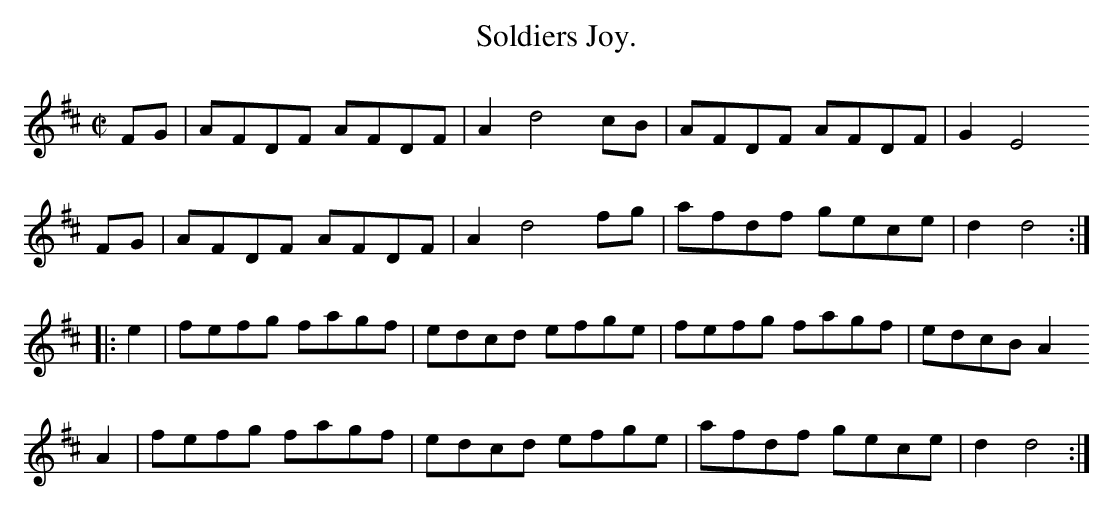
X:1
T:Soldiers Joy.
M:C|
L:1/8
K:D
FG|AFDF AFDF|A2d4   cB|AFDF AFDF|G2E4
FG|AFDF AFDF|A2d4   fg|afdf gece|d2d4  ::
e2|fefg fagf|edcd efge|fefg fagf|edcB A2
A2|fefg fagf|edcd efge|afdf gece|d2d4  :|
